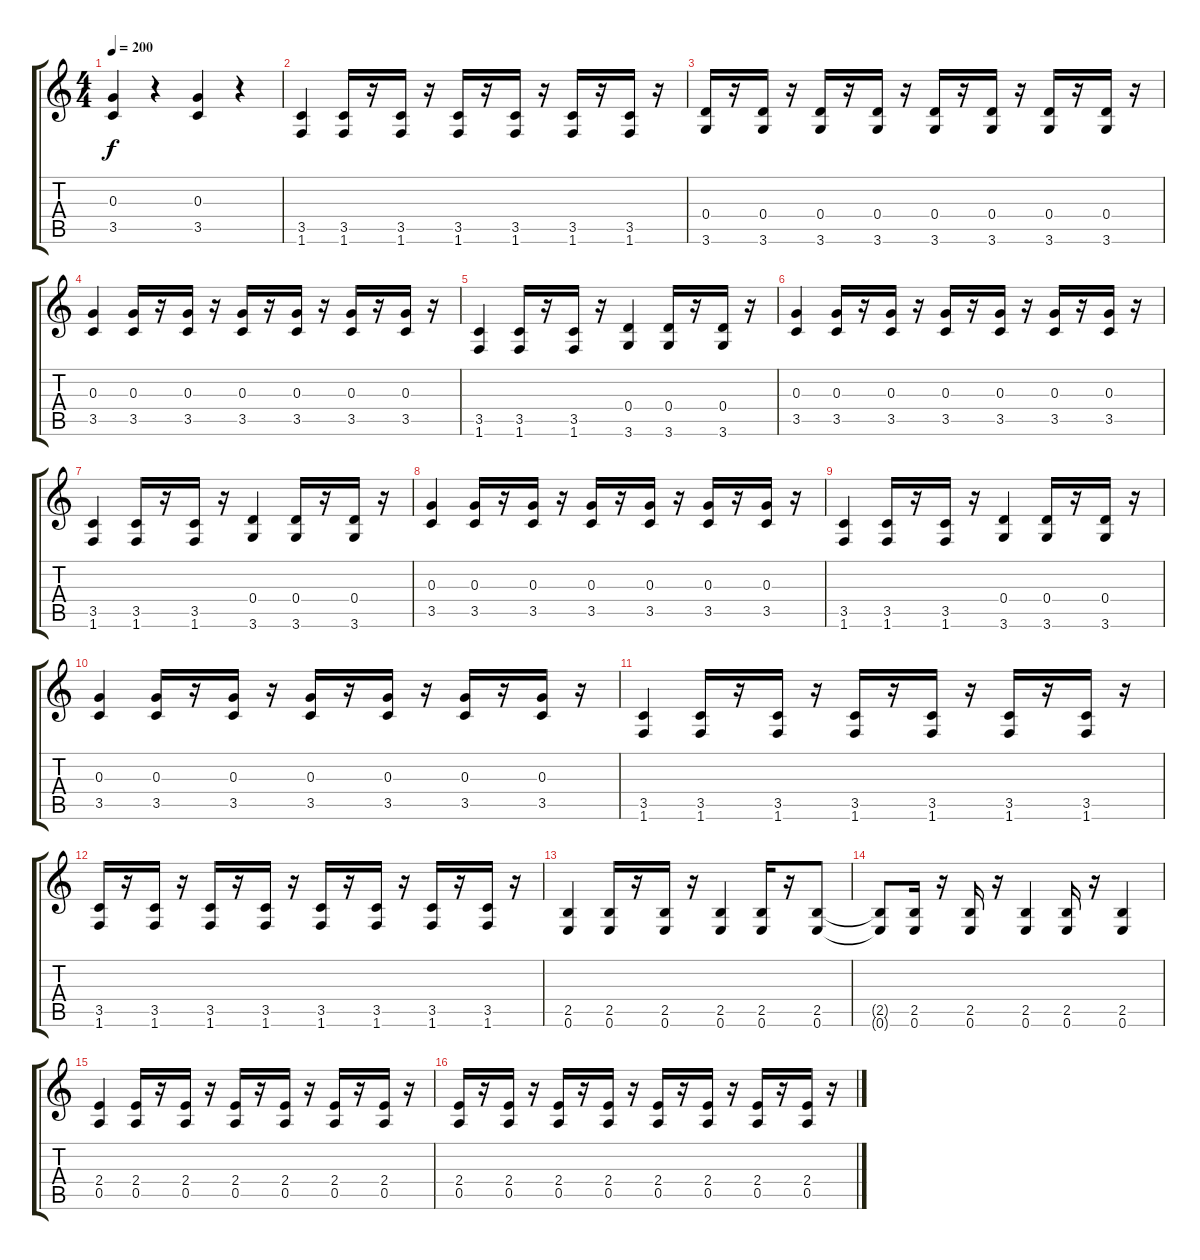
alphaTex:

\track "" {instrument distortionguitar}
\staff {score tabs}
\tuning (E4 B3 G3 D3 A2 E2) {hide}
\ts (4 4)
\tempo 200
\clef g2
\ks c
(0.3 3.5).4{dy f} r.4 (0.3 3.5).4 r.4 |
(3.5 1.6).4 (3.5 1.6).16 r.16 (3.5 1.6).16 r.16 (3.5 1.6).16 r.16 (3.5 1.6).16 r.16 (3.5 1.6).16 r.16 (3.5 1.6).16 r.16 |
(0.4 3.6).16 r.16 (0.4 3.6).16 r.16 (0.4 3.6).16 r.16 (0.4 3.6).16 r.16 (0.4 3.6).16 r.16 (0.4 3.6).16 r.16 (0.4 3.6).16 r.16 (0.4 3.6).16 r.16 |
(0.3 3.5).4 (0.3 3.5).16 r.16 (0.3 3.5).16 r.16 (0.3 3.5).16 r.16 (0.3 3.5).16 r.16 (0.3 3.5).16 r.16 (0.3 3.5).16 r.16 |
(3.5 1.6).4 (3.5 1.6).16 r.16 (3.5 1.6).16 r.16 (0.4 3.6).4 (0.4 3.6).16 r.16 (0.4 3.6).16 r.16 |
(0.3 3.5).4 (0.3 3.5).16 r.16 (0.3 3.5).16 r.16 (0.3 3.5).16 r.16 (0.3 3.5).16 r.16 (0.3 3.5).16 r.16 (0.3 3.5).16 r.16 |
(3.5 1.6).4 (3.5 1.6).16 r.16 (3.5 1.6).16 r.16 (0.4 3.6).4 (0.4 3.6).16 r.16 (0.4 3.6).16 r.16 |
(0.3 3.5).4 (0.3 3.5).16 r.16 (0.3 3.5).16 r.16 (0.3 3.5).16 r.16 (0.3 3.5).16 r.16 (0.3 3.5).16 r.16 (0.3 3.5).16 r.16 |
(3.5 1.6).4 (3.5 1.6).16 r.16 (3.5 1.6).16 r.16 (0.4 3.6).4 (0.4 3.6).16 r.16 (0.4 3.6).16 r.16 |
(0.3 3.5).4 (0.3 3.5).16 r.16 (0.3 3.5).16 r.16 (0.3 3.5).16 r.16 (0.3 3.5).16 r.16 (0.3 3.5).16 r.16 (0.3 3.5).16 r.16 |
(3.5 1.6).4 (3.5 1.6).16 r.16 (3.5 1.6).16 r.16 (3.5 1.6).16 r.16 (3.5 1.6).16 r.16 (3.5 1.6).16 r.16 (3.5 1.6).16 r.16 |
(3.5 1.6).16 r.16 (3.5 1.6).16 r.16 (3.5 1.6).16 r.16 (3.5 1.6).16 r.16 (3.5 1.6).16 r.16 (3.5 1.6).16 r.16 (3.5 1.6).16 r.16 (3.5 1.6).16 r.16 |
(2.5 0.6).4 (2.5 0.6).16 r.16 (2.5 0.6).16 r.16 (2.5 0.6).4 (2.5 0.6).16 r.16 (2.5 0.6).8 |
(2.5{t} 0.6{t}).8 (2.5 0.6).16 r.16 (2.5 0.6).16 r.16 (2.5 0.6).4 (2.5 0.6).16 r.16 (2.5 0.6).4 |
(2.4 0.5).4 (2.4 0.5).16 r.16 (2.4 0.5).16 r.16 (2.4 0.5).16 r.16 (2.4 0.5).16 r.16 (2.4 0.5).16 r.16 (2.4 0.5).16 r.16 |
(2.4 0.5).16 r.16 (2.4 0.5).16 r.16 (2.4 0.5).16 r.16 (2.4 0.5).16 r.16 (2.4 0.5).16 r.16 (2.4 0.5).16 r.16 (2.4 0.5).16 r.16 (2.4 0.5).16 r.16
